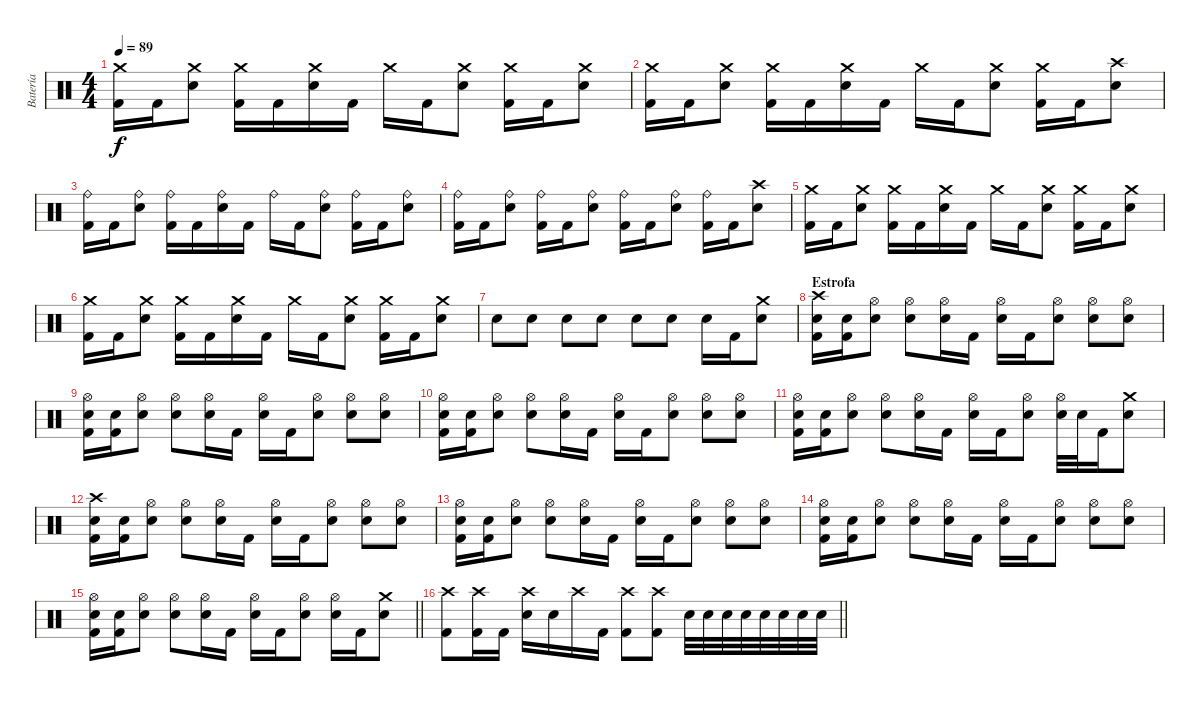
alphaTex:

\track ("Batería" "Batería") {instrument percussion}
\staff {score}
\articulation defaults
\ts (4 4)
\tempo 89
\clef neutral
\ks c
("Crash medium (hit)" "Kick (hit) 2").16{dy f} "Kick (hit) 2".16 ("Crash medium (hit)" "Electric Snare (hit)").8 ("Crash medium (hit)" "Kick (hit) 2").16 "Kick (hit) 2".16 ("Crash medium (hit)" "Electric Snare (hit)").16 "Kick (hit) 2".16 "Crash medium (hit)".16 "Kick (hit) 2".16 ("Crash medium (hit)" "Electric Snare (hit)").8 ("Crash medium (hit)" "Kick (hit) 2").16 "Kick (hit) 2".16 ("Crash medium (hit)" "Electric Snare (hit)").8 |
("Crash medium (hit)" "Kick (hit) 2").16 "Kick (hit) 2".16 ("Crash medium (hit)" "Electric Snare (hit)").8 ("Crash medium (hit)" "Kick (hit) 2").16 "Kick (hit) 2".16 ("Crash medium (hit)" "Electric Snare (hit)").16 "Kick (hit) 2".16 "Crash medium (hit)".16 "Kick (hit) 2".16 ("Crash medium (hit)" "Electric Snare (hit)").8 ("Crash medium (hit)" "Kick (hit) 2").16 "Kick (hit) 2".16 ("Crash high (hit)" "Electric Snare (hit)").8 |
("Ride (bell)" "Kick (hit) 2").16 "Kick (hit) 2".16 ("Ride (bell)" "Electric Snare (hit)").8 ("Ride (bell)" "Kick (hit) 2").16 "Kick (hit) 2".16 ("Ride (bell)" "Electric Snare (hit)").16 "Kick (hit) 2".16 "Ride (bell)".16 "Kick (hit) 2".16 ("Ride (bell)" "Electric Snare (hit)").8 ("Ride (bell)" "Kick (hit) 2").16 "Kick (hit) 2".16 ("Ride (bell)" "Electric Snare (hit)").8 |
("Ride (bell)" "Kick (hit) 2").16 "Kick (hit) 2".16 ("Ride (bell)" "Electric Snare (hit)").8 ("Ride (bell)" "Kick (hit) 2").16 "Kick (hit) 2".16 ("Ride (bell)" "Electric Snare (hit)").8 ("Ride (bell)" "Kick (hit) 2").16 "Kick (hit) 2".16 ("Ride (bell)" "Electric Snare (hit)").8 ("Ride (bell)" "Kick (hit) 2").16 "Kick (hit) 2".16 ("Crash high (hit)" "Electric Snare (hit)").8 |
("Crash medium (hit)" "Kick (hit) 2").16 "Kick (hit) 2".16 ("Crash medium (hit)" "Electric Snare (hit)").8 ("Crash medium (hit)" "Kick (hit) 2").16 "Kick (hit) 2".16 ("Crash medium (hit)" "Electric Snare (hit)").16 "Kick (hit) 2".16 "Crash medium (hit)".16 "Kick (hit) 2".16 ("Crash medium (hit)" "Electric Snare (hit)").8 ("Crash medium (hit)" "Kick (hit) 2").16 "Kick (hit) 2".16 ("Crash medium (hit)" "Electric Snare (hit)").8 |
("Crash medium (hit)" "Kick (hit) 2").16 "Kick (hit) 2".16 ("Crash medium (hit)" "Electric Snare (hit)").8 ("Crash medium (hit)" "Kick (hit) 2").16 "Kick (hit) 2".16 ("Crash medium (hit)" "Electric Snare (hit)").16 "Kick (hit) 2".16 "Crash medium (hit)".16 "Kick (hit) 2".16 ("Crash medium (hit)" "Electric Snare (hit)").8 ("Crash medium (hit)" "Kick (hit) 2").16 "Kick (hit) 2".16 ("Crash medium (hit)" "Electric Snare (hit)").8 |
"Electric Snare (hit)".8 "Electric Snare (hit)".8 "Electric Snare (hit)".8 "Electric Snare (hit)".8 "Electric Snare (hit)".8 "Electric Snare (hit)".8 "Electric Snare (hit)".16 "Kick (hit) 2".16 ("Crash medium (hit)" "Electric Snare (hit)").8 |
\section ("" "Estrofa")
("Crash high (hit)" "Electric Snare (hit)" "Kick (hit) 2").16 ("Electric Snare (hit)" "Kick (hit) 2").16 ("Hi-Hat (open)" "Electric Snare (hit)").8 ("Hi-Hat (open)" "Electric Snare (hit)").8 ("Hi-Hat (open)" "Electric Snare (hit)").16 "Kick (hit) 2".16 ("Hi-Hat (open)" "Electric Snare (hit)").16 "Kick (hit) 2".16 ("Hi-Hat (open)" "Electric Snare (hit)").8 ("Hi-Hat (open)" "Electric Snare (hit)").8 ("Hi-Hat (open)" "Electric Snare (hit)").8 |
("Hi-Hat (open)" "Electric Snare (hit)" "Kick (hit) 2").16 ("Electric Snare (hit)" "Kick (hit) 2").16 ("Hi-Hat (open)" "Electric Snare (hit)").8 ("Hi-Hat (open)" "Electric Snare (hit)").8 ("Hi-Hat (open)" "Electric Snare (hit)").16 "Kick (hit) 2".16 ("Hi-Hat (open)" "Electric Snare (hit)").16 "Kick (hit) 2".16 ("Hi-Hat (open)" "Electric Snare (hit)").8 ("Hi-Hat (open)" "Electric Snare (hit)").8 ("Hi-Hat (open)" "Electric Snare (hit)").8 |
("Hi-Hat (open)" "Electric Snare (hit)" "Kick (hit) 2").16 ("Electric Snare (hit)" "Kick (hit) 2").16 ("Hi-Hat (open)" "Electric Snare (hit)").8 ("Hi-Hat (open)" "Electric Snare (hit)").8 ("Hi-Hat (open)" "Electric Snare (hit)").16 "Kick (hit) 2".16 ("Hi-Hat (open)" "Electric Snare (hit)").16 "Kick (hit) 2".16 ("Hi-Hat (open)" "Electric Snare (hit)").8 ("Hi-Hat (open)" "Electric Snare (hit)").8 ("Hi-Hat (open)" "Electric Snare (hit)").8 |
("Hi-Hat (open)" "Electric Snare (hit)" "Kick (hit) 2").16 ("Electric Snare (hit)" "Kick (hit) 2").16 ("Hi-Hat (open)" "Electric Snare (hit)").8 ("Hi-Hat (open)" "Electric Snare (hit)").8 ("Hi-Hat (open)" "Electric Snare (hit)").16 "Kick (hit) 2".16 ("Hi-Hat (open)" "Electric Snare (hit)").16 "Kick (hit) 2".16 ("Hi-Hat (open)" "Electric Snare (hit)").8 ("Hi-Hat (open)" "Electric Snare (hit)").32 "Electric Snare (hit)".32 "Kick (hit) 2".16 ("Crash medium (hit)" "Electric Snare (hit)").8 |
("Crash high (hit)" "Electric Snare (hit)" "Kick (hit) 2").16 ("Electric Snare (hit)" "Kick (hit) 2").16 ("Hi-Hat (open)" "Electric Snare (hit)").8 ("Hi-Hat (open)" "Electric Snare (hit)").8 ("Hi-Hat (open)" "Electric Snare (hit)").16 "Kick (hit) 2".16 ("Hi-Hat (open)" "Electric Snare (hit)").16 "Kick (hit) 2".16 ("Hi-Hat (open)" "Electric Snare (hit)").8 ("Hi-Hat (open)" "Electric Snare (hit)").8 ("Hi-Hat (open)" "Electric Snare (hit)").8 |
("Hi-Hat (open)" "Electric Snare (hit)" "Kick (hit) 2").16 ("Electric Snare (hit)" "Kick (hit) 2").16 ("Hi-Hat (open)" "Electric Snare (hit)").8 ("Hi-Hat (open)" "Electric Snare (hit)").8 ("Hi-Hat (open)" "Electric Snare (hit)").16 "Kick (hit) 2".16 ("Hi-Hat (open)" "Electric Snare (hit)").16 "Kick (hit) 2".16 ("Hi-Hat (open)" "Electric Snare (hit)").8 ("Hi-Hat (open)" "Electric Snare (hit)").8 ("Hi-Hat (open)" "Electric Snare (hit)").8 |
("Hi-Hat (open)" "Electric Snare (hit)" "Kick (hit) 2").16 ("Electric Snare (hit)" "Kick (hit) 2").16 ("Hi-Hat (open)" "Electric Snare (hit)").8 ("Hi-Hat (open)" "Electric Snare (hit)").8 ("Hi-Hat (open)" "Electric Snare (hit)").16 "Kick (hit) 2".16 ("Hi-Hat (open)" "Electric Snare (hit)").16 "Kick (hit) 2".16 ("Hi-Hat (open)" "Electric Snare (hit)").8 ("Hi-Hat (open)" "Electric Snare (hit)").8 ("Hi-Hat (open)" "Electric Snare (hit)").8 |
\barLineRight lightlight
("Hi-Hat (open)" "Electric Snare (hit)" "Kick (hit) 2").16 ("Electric Snare (hit)" "Kick (hit) 2").16 ("Hi-Hat (open)" "Electric Snare (hit)").8 ("Hi-Hat (open)" "Electric Snare (hit)").8 ("Hi-Hat (open)" "Electric Snare (hit)").16 "Kick (hit) 2".16 ("Hi-Hat (open)" "Electric Snare (hit)").16 "Kick (hit) 2".16 ("Hi-Hat (open)" "Electric Snare (hit)").8 ("Hi-Hat (open)" "Electric Snare (hit)").16 "Kick (hit) 2".16 ("Crash medium (hit)" "Electric Snare (hit)").8 |
\barLineRight lightlight
("Crash high (hit)" "Kick (hit) 2").8 ("Crash high (hit)" "Kick (hit) 2").16 "Kick (hit) 2".16 ("Crash high (hit)" "Electric Snare (hit)").16 "Electric Snare (hit)".16 "Crash high (hit)".16 "Kick (hit) 2".16 ("Crash high (hit)" "Kick (hit) 2").8 ("Crash high (hit)" "Kick (hit) 2").8 "Electric Snare (hit)".32 "Electric Snare (hit)".32 "Electric Snare (hit)".32 "Electric Snare (hit)".32 "Electric Snare (hit)".32 "Electric Snare (hit)".32 "Electric Snare (hit)".32 "Electric Snare (hit)".32
